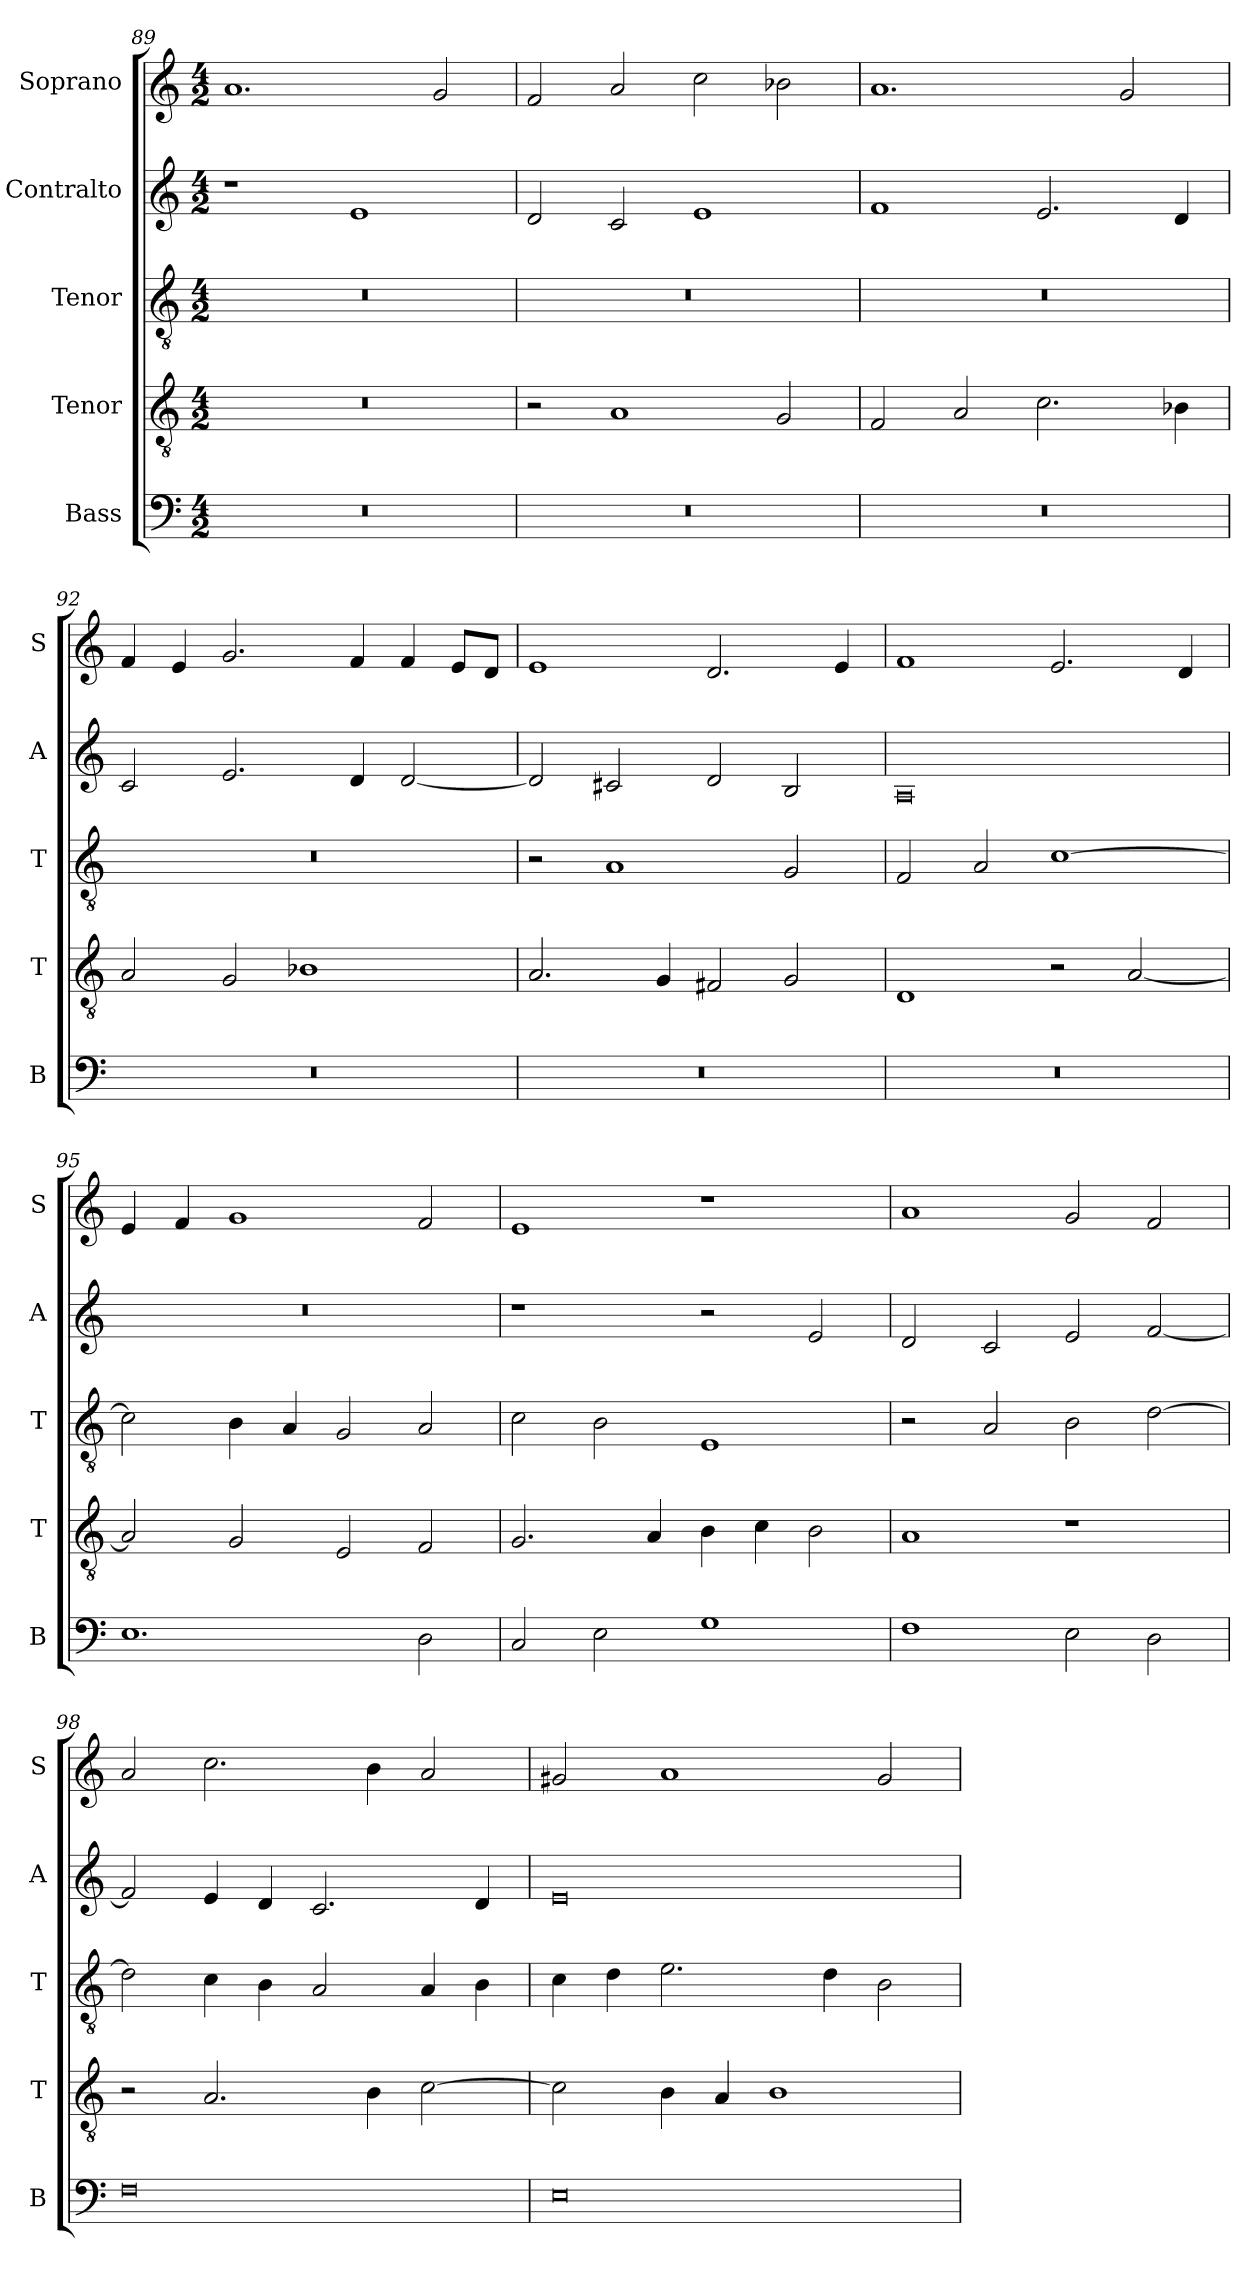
**kern	**kern	**kern	**kern	**kern
*part5	*part4	*part3	*part2	*part1
*staff5	*staff4	*staff3	*staff2	*staff1
*I"Bass	*I"Tenor	*I"Tenor	*I"Contralto	*I"Soprano
*I'B	*I'T	*I'T	*I'A	*I'S
*clefF4	*clefGv2	*clefGv2	*clefG2	*clefG2
*k[]	*k[]	*k[]	*k[]	*k[]
*D:dor	*D:dor	*D:dor	*D:dor	*D:dor
*M4/2	*M4/2	*M4/2	*M4/2	*M4/2
=89	=89	=89	=89	=89
0r	0r	0r	1r	1.a
.	.	.	1e	.
.	.	.	.	2g
=90	=90	=90	=90	=90
0r	2r	0r	2d	2f
.	1A	.	2c	2a
.	.	.	1e	2cc
.	2G	.	.	2b-X
=91	=91	=91	=91	=91
0r	2F	0r	1f	1.a
.	2A	.	.	.
.	2.c	.	2.e	.
.	.	.	.	2g
.	4B-X	.	4d	.
=92	=92	=92	=92	=92
0r	2A	0r	2c	4f
.	.	.	.	4e
.	2G	.	2.e	2.g
.	1B-X	.	.	.
.	.	.	4d	4f
.	.	.	[2d	4f
.	.	.	.	8e/L
.	.	.	.	8d/J
=93	=93	=93	=93	=93
0r	2.A	2r	2d]	1e
.	.	1A	2c#X	.
.	4G	.	.	.
.	2F#X	.	2d	2.d
.	2G	2G	2B	.
.	.	.	.	4e
=94	=94	=94	=94	=94
0r	1D	2F	0A	1f
.	.	2A	.	.
.	2r	[1c	.	2.e
.	[2A	.	.	.
.	.	.	.	4d
=95	=95	=95	=95	=95
1.E	2A]	2c]	0r	4e
.	.	.	.	4f
.	2G	4B	.	1g
.	.	4A	.	.
.	2E	2G	.	.
2D	2F	2A	.	2f
=96	=96	=96	=96	=96
2C	2.G	2c	1r	1e
2E	.	2B	.	.
.	4A	.	.	.
1G	4B	1E	2r	1r
.	4c	.	.	.
.	2B	.	2e	.
=97	=97	=97	=97	=97
1F	1A	2r	2d	1a
.	.	2A	2c	.
2E	1r	2B	2e	2g
2D	.	[2d	[2f	2f
=98	=98	=98	=98	=98
0F	2r	2d]	2f]	2a
.	2.A	4c	4e	2.cc
.	.	4B	4d	.
.	.	2A	2.c	.
.	4B	.	.	4b
.	[2c	4A	.	2a
.	.	4B	4d	.
=99	=99	=99	=99	=99
0E	2c]	4c	0e	2g#X
.	.	4d	.	.
.	4B	2.e	.	1a
.	4A	.	.	.
.	1B	.	.	.
.	.	4d	.	.
.	.	2B	.	2g#
=	=	=	=	=
*-	*-	*-	*-	*-
